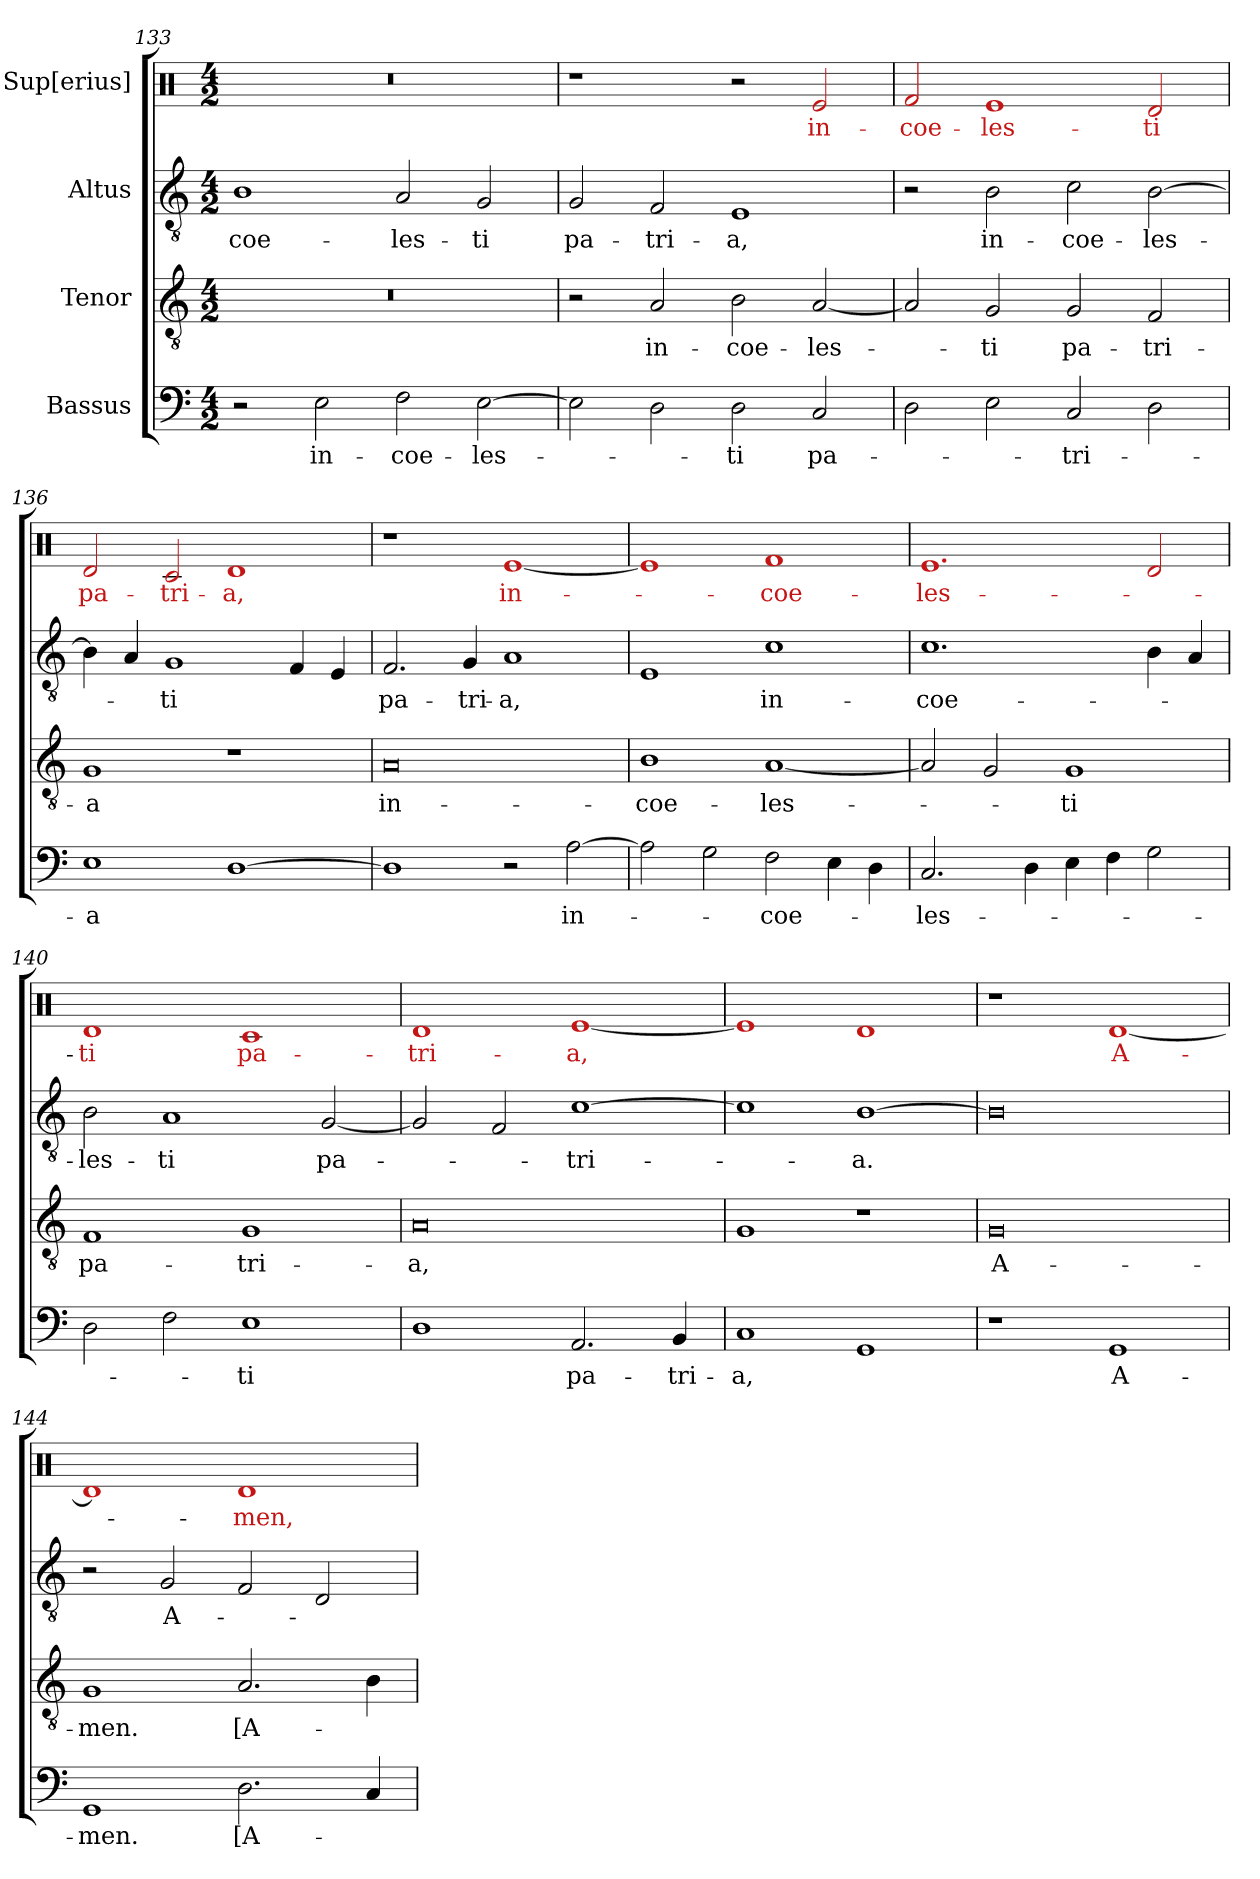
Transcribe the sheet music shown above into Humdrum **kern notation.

**kern	**text	**kern	**text	**kern	**text	**kern	**text
*part4	*part4	*part3	*part3	*part2	*part2	*part1	*part1
*staff4	*staff4	*staff3	*staff3	*staff2	*staff2	*staff1	*staff1
*I"Bassus	*	*I"Tenor	*	*I"Altus	*	*I"Sup[erius]	*
*clefF4	*	*clefGv2	*	*clefGv2	*	*clefX	*
*k[]	*	*k[]	*	*k[]	*	*k[]	*
*M4/2	*	*M4/2	*	*M4/2	*	*M4/2	*
=133	=133	=133	=133	=133	=133	=133	=133
2r	.	0r	.	1B\	coe-	0r	.
2E\	in-	.	.	.	.	.	.
2F\	coe-	.	.	2A/	-les-	.	.
[2E\	-les-	.	.	2G/	-ti	.	.
=134	=134	=134	=134	=134	=134	=134	=134
2E\]	.	2r	.	2G/	pa-	1r	.
2D\	.	2A/	in-	2F/	-tri-	.	.
2D\	-ti	2B\	coe-	1E/	-a,	2r	.
2C/	pa-	[2A/	-les-	.	.	2e/	in-
=135	=135	=135	=135	=135	=135	=135	=135
2D\	.	2A/]	.	2r	.	2f/	coe-
2E\	.	2G/	-ti	2B\	in-	1e/	-les-
2C/	-tri-	2G/	pa-	2c\	coe-	.	.
2D\	.	2F/	-tri-	[2B\	-les-	2d/	-ti
=136	=136	=136	=136	=136	=136	=136	=136
1E\	-a	1G/	-a	4B\]	.	2d/	pa-
.	.	.	.	4A/	.	.	.
.	.	.	.	1G/	-ti	2c/	-tri-
[1D\	.	1r	.	.	.	1d/	-a,
.	.	.	.	4F/	.	.	.
.	.	.	.	4E/	.	.	.
=137	=137	=137	=137	=137	=137	=137	=137
1D\]	.	0A/	in-	2.F/	pa-	1r	.
.	.	.	.	4G/	-tri-	.	.
2r	.	.	.	1A/	-a,	[1e/	in-
[2A\	in-	.	.	.	.	.	.
=138	=138	=138	=138	=138	=138	=138	=138
2A\]	.	1B\	coe-	1E/	.	1e/]	.
2G\	.	.	.	.	.	.	.
2F\	coe-	[1A/	-les-	1c\	in-	1f/	coe-
4E\	.	.	.	.	.	.	.
4D\	.	.	.	.	.	.	.
=139	=139	=139	=139	=139	=139	=139	=139
2.C/	-les-	2A/]	.	1.c\	coe-	1.e/	-les-
.	.	2G/	.	.	.	.	.
4D\	.	.	.	.	.	.	.
4E\	.	1G/	-ti	.	.	.	.
4F\	.	.	.	.	.	.	.
2G\	.	.	.	4B\	.	2d/	.
.	.	.	.	4A/	.	.	.
=140	=140	=140	=140	=140	=140	=140	=140
2D\	.	1F/	pa-	2B\	-les-	1d/	-ti
2F\	.	.	.	1A/	-ti	.	.
1E\	-ti	1G/	-tri-	.	.	1c/	pa-
.	.	.	.	[2G/	pa-	.	.
=141	=141	=141	=141	=141	=141	=141	=141
1D\	.	0A/	-a,	2G/]	.	1d/	-tri-
.	.	.	.	2F/	.	.	.
2.AA/	pa-	.	.	[1c\	-tri-	[1e/	-a,
4BB/	-tri-	.	.	.	.	.	.
=142	=142	=142	=142	=142	=142	=142	=142
1C/	-a,	1G/	.	1c\]	.	1e/]	.
1GG/	.	1r	.	[1B\	-a.	1d/	.
=143	=143	=143	=143	=143	=143	=143	=143
1r	.	0G/	A-	0B\]	.	1r	.
1GG/	A-	.	.	.	.	[1d/	A-
=144	=144	=144	=144	=144	=144	=144	=144
1GG/	-men.	1G/	-men.	2r	.	1d/]	.
.	.	.	.	2G/	A-	.	.
2.D\	[A-	2.A/	[A-	2F/	.	1d/	-men,
.	.	.	.	2D/	.	.	.
4C/	.	4B\	.	.	.	.	.
=	=	=	=	=	=	=	=
*-	*-	*-	*-	*-	*-	*-	*-
